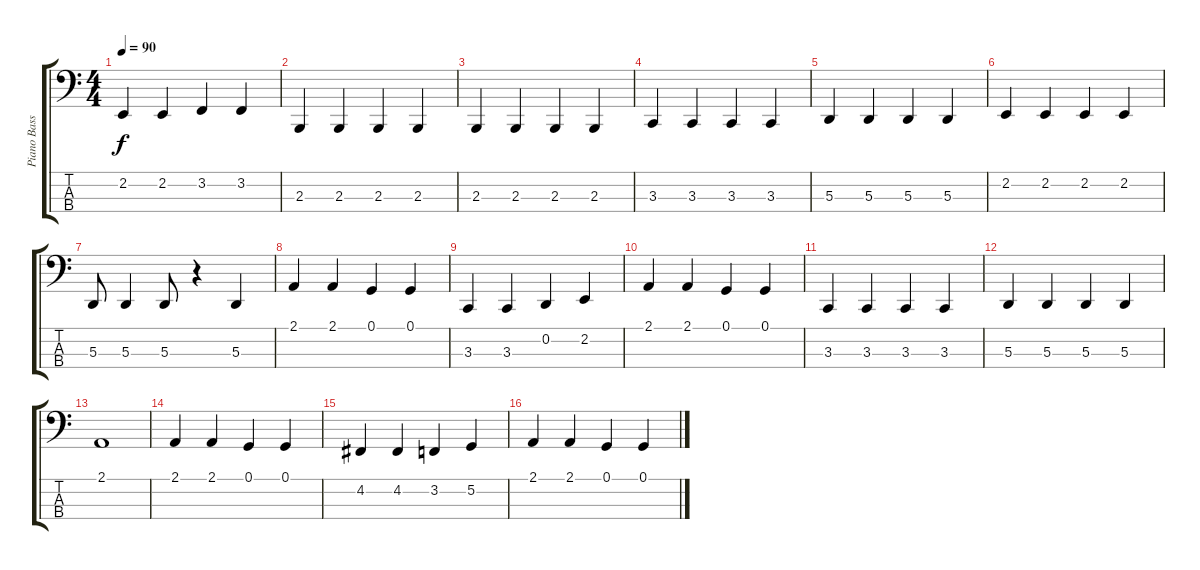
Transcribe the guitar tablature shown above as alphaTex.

\track ("Piano Bass" "Piano Bass") {instrument electricgrandpiano}
\staff {score tabs}
\tuning (G2 D2 A1 E1) {hide}
\ts (4 4)
\tempo 90
\clef f4
\ks c
2.2.4{dy f} 2.2.4 3.2.4 3.2.4 |
2.3.4 2.3.4 2.3.4 2.3.4 |
2.3.4 2.3.4 2.3.4 2.3.4 |
3.3.4 3.3.4 3.3.4 3.3.4 |
5.3.4 5.3.4 5.3.4 5.3.4 |
2.2.4 2.2.4 2.2.4 2.2.4 |
5.3.8 5.3.4 5.3.8 r.4 5.3.4 |
2.1.4 2.1.4 0.1.4 0.1.4 |
3.3.4 3.3.4 0.2.4 2.2.4 |
2.1.4 2.1.4 0.1.4 0.1.4 |
3.3.4 3.3.4 3.3.4 3.3.4 |
5.3.4 5.3.4 5.3.4 5.3.4 |
2.1.1 |
2.1.4 2.1.4 0.1.4 0.1.4 |
4.2.4 4.2.4 3.2.4 5.2.4 |
2.1.4 2.1.4 0.1.4 0.1.4
